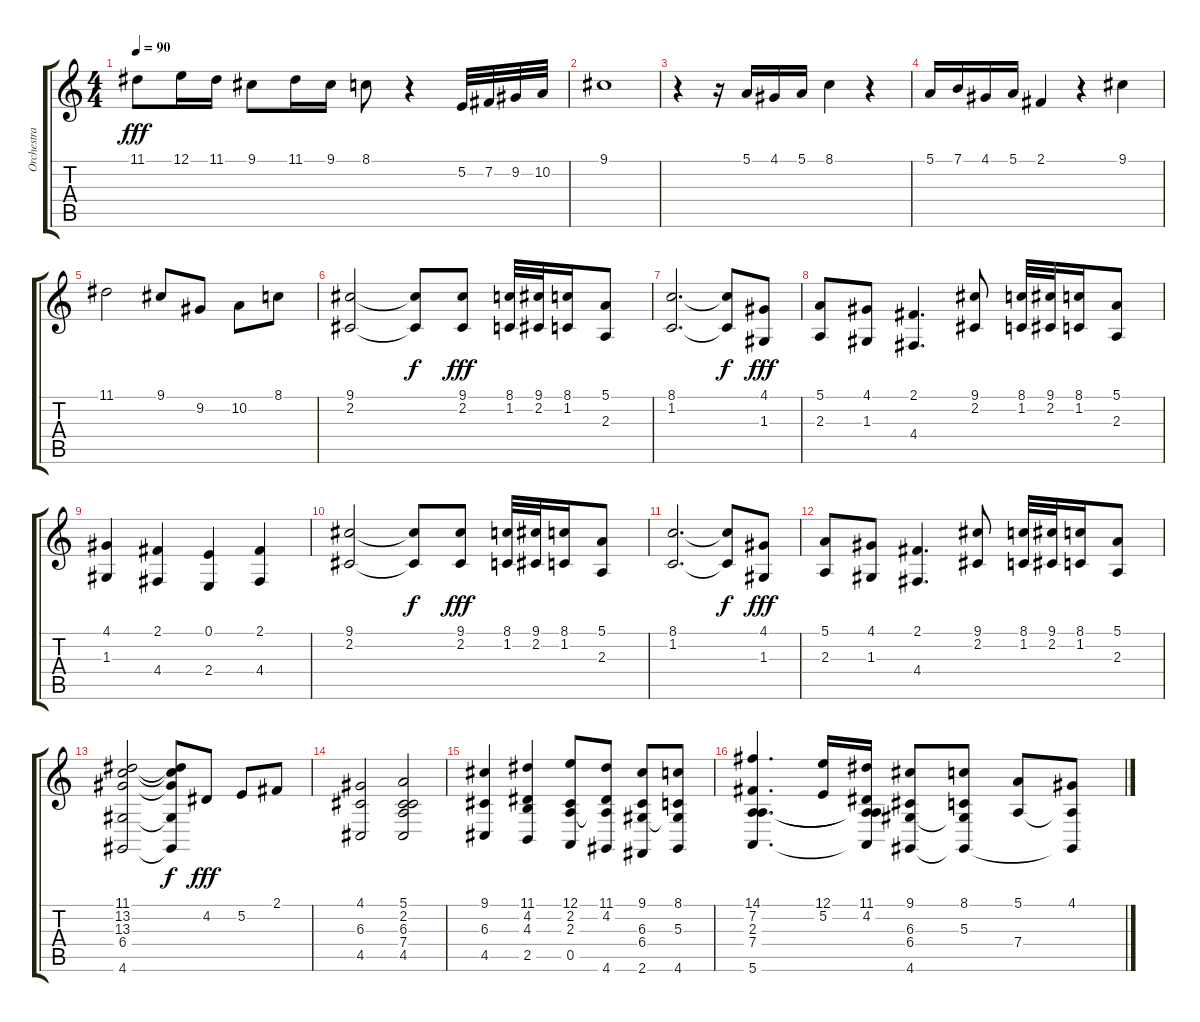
\track ("Orchestra " "Orchestra ") {instrument violin}
\staff {score tabs}
\tuning (E4 B3 G3 D3 A2 E2) {hide}
\ts (4 4)
\tempo 90
\clef g2
\ks c
11.1.8{dy fff} 12.1.16 11.1.16 9.1.8 11.1.16 9.1.16 8.1.8 r.4 5.2.32 7.2.32 9.2.32 10.2.32 |
9.1.1 |
r.4 r.16 5.1.16 4.1.16 5.1.16 8.1.4 r.4 |
5.1.16 7.1.16 4.1.16 5.1.16 2.1.4 r.4 9.1.4 |
11.1.2 9.1.8 9.2.8 10.2.8 8.1.8 |
(9.1 2.2).2 (9.1{t} 2.2{t}).8{dy f} (9.1 2.2).8{dy fff} (8.1 1.2).32 (9.1 2.2).32 (8.1 1.2).16 (5.1 2.3).8 |
(8.1 1.2).2{d} (8.1{t} 1.2{t}).8{dy f} (4.1 1.3).8{dy fff} |
(5.1 2.3).8 (4.1 1.3).8 (2.1 4.4).4{d} (9.1 2.2).8 (8.1 1.2).32 (9.1 2.2).32 (8.1 1.2).16 (5.1 2.3).8 |
(4.1 1.3).4 (2.1 4.4).4 (0.1 2.4).4 (2.1 4.4).4 |
(9.1 2.2).2 (9.1{t} 2.2{t}).8{dy f} (9.1 2.2).8{dy fff} (8.1 1.2).32 (9.1 2.2).32 (8.1 1.2).16 (5.1 2.3).8 |
(8.1 1.2).2{d} (8.1{t} 1.2{t}).8{dy f} (4.1 1.3).8{dy fff} |
(5.1 2.3).8 (4.1 1.3).8 (2.1 4.4).4{d} (9.1 2.2).8 (8.1 1.2).32 (9.1 2.2).32 (8.1 1.2).16 (5.1 2.3).8 |
(11.1 13.2 13.3 6.4 4.6).2 (11.1{t} 13.2{t} 13.3{t} 6.4{t} 4.6{t}).8{dy f} 4.2.8{dy fff} 5.2.8 2.1.8 |
(4.1 6.3 4.5).2 (5.1 2.2 6.3 7.4 4.5).2 |
(9.1 6.3 4.5).4 (11.1 4.2 4.3 2.5).4 (12.1 2.2 2.3 0.5).8 (11.1 4.2 2.3{t} 4.6).8 (9.1 6.3 6.4 2.6).8 (8.1 5.3 6.4{t} 4.6).8 |
(14.1 7.2 2.3 7.4 5.6).4{d} (12.1 5.2).16 (11.1 4.2 2.3{t} 7.4{t} 5.6{t}).16 (9.1 6.3 6.4 4.6).8 (8.1 5.3 6.4{t} 4.6{t}).8 (5.1 7.4).8 (4.1 7.4{t} 4.6{t}).8
